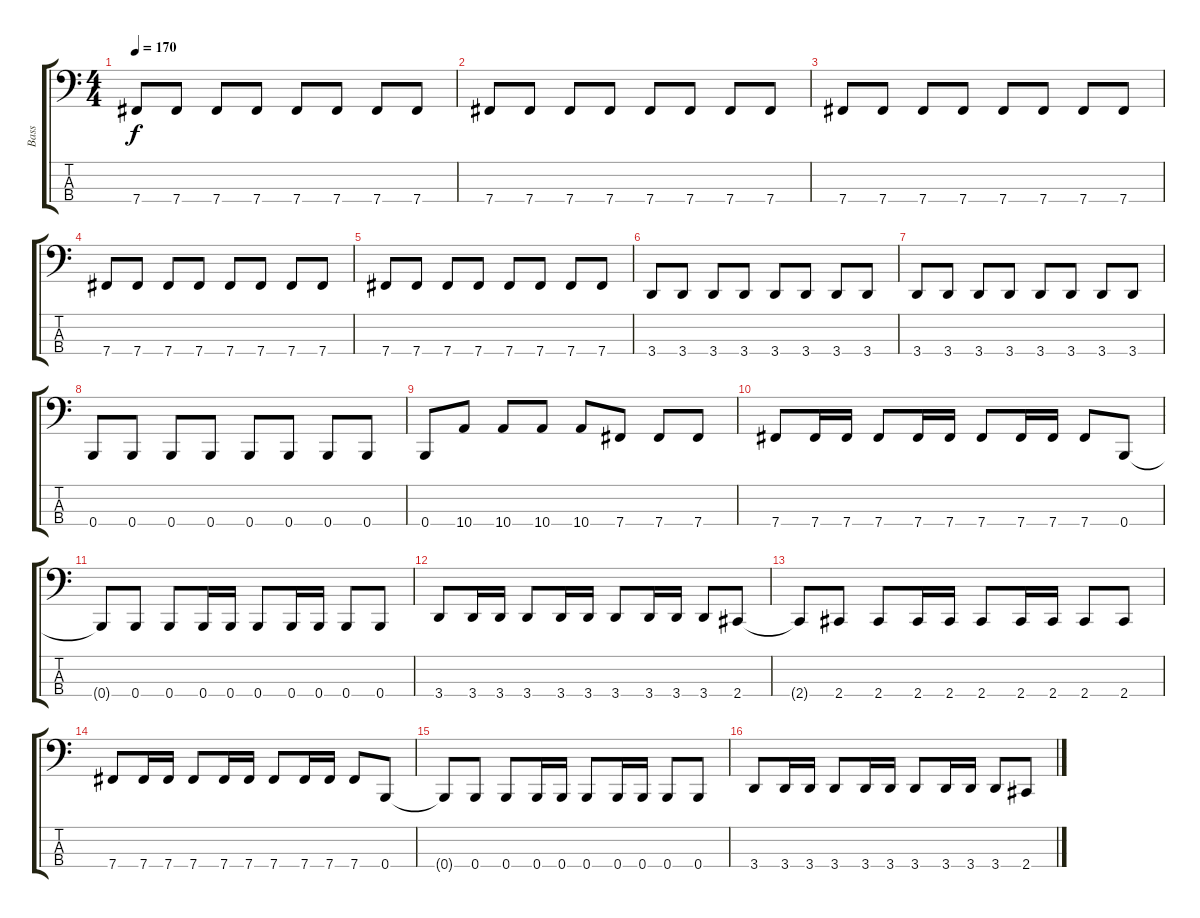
\track ("Bass" "Bass") {instrument electricbasspick}
\staff {score tabs}
\tuning (E2 B1 Gb1 B0) {hide}
\ts (4 4)
\tempo 170
\clef f4
\ks c
7.4.8{dy f} 7.4.8 7.4.8 7.4.8 7.4.8 7.4.8 7.4.8 7.4.8 |
7.4.8 7.4.8 7.4.8 7.4.8 7.4.8 7.4.8 7.4.8 7.4.8 |
7.4.8 7.4.8 7.4.8 7.4.8 7.4.8 7.4.8 7.4.8 7.4.8 |
7.4.8 7.4.8 7.4.8 7.4.8 7.4.8 7.4.8 7.4.8 7.4.8 |
7.4.8 7.4.8 7.4.8 7.4.8 7.4.8 7.4.8 7.4.8 7.4.8 |
3.4.8 3.4.8 3.4.8 3.4.8 3.4.8 3.4.8 3.4.8 3.4.8 |
3.4.8 3.4.8 3.4.8 3.4.8 3.4.8 3.4.8 3.4.8 3.4.8 |
0.4.8 0.4.8 0.4.8 0.4.8 0.4.8 0.4.8 0.4.8 0.4.8 |
0.4.8 10.4.8 10.4.8 10.4.8 10.4.8 7.4.8 7.4.8 7.4.8 |
7.4.8 7.4.16 7.4.16 7.4.8 7.4.16 7.4.16 7.4.8 7.4.16 7.4.16 7.4.8 0.4.8 |
0.4{t}.8 0.4.8 0.4.8 0.4.16 0.4.16 0.4.8 0.4.16 0.4.16 0.4.8 0.4.8 |
3.4.8 3.4.16 3.4.16 3.4.8 3.4.16 3.4.16 3.4.8 3.4.16 3.4.16 3.4.8 2.4.8 |
2.4{t}.8 2.4.8 2.4.8 2.4.16 2.4.16 2.4.8 2.4.16 2.4.16 2.4.8 2.4.8 |
7.4.8 7.4.16 7.4.16 7.4.8 7.4.16 7.4.16 7.4.8 7.4.16 7.4.16 7.4.8 0.4.8 |
0.4{t}.8 0.4.8 0.4.8 0.4.16 0.4.16 0.4.8 0.4.16 0.4.16 0.4.8 0.4.8 |
3.4.8 3.4.16 3.4.16 3.4.8 3.4.16 3.4.16 3.4.8 3.4.16 3.4.16 3.4.8 2.4.8
